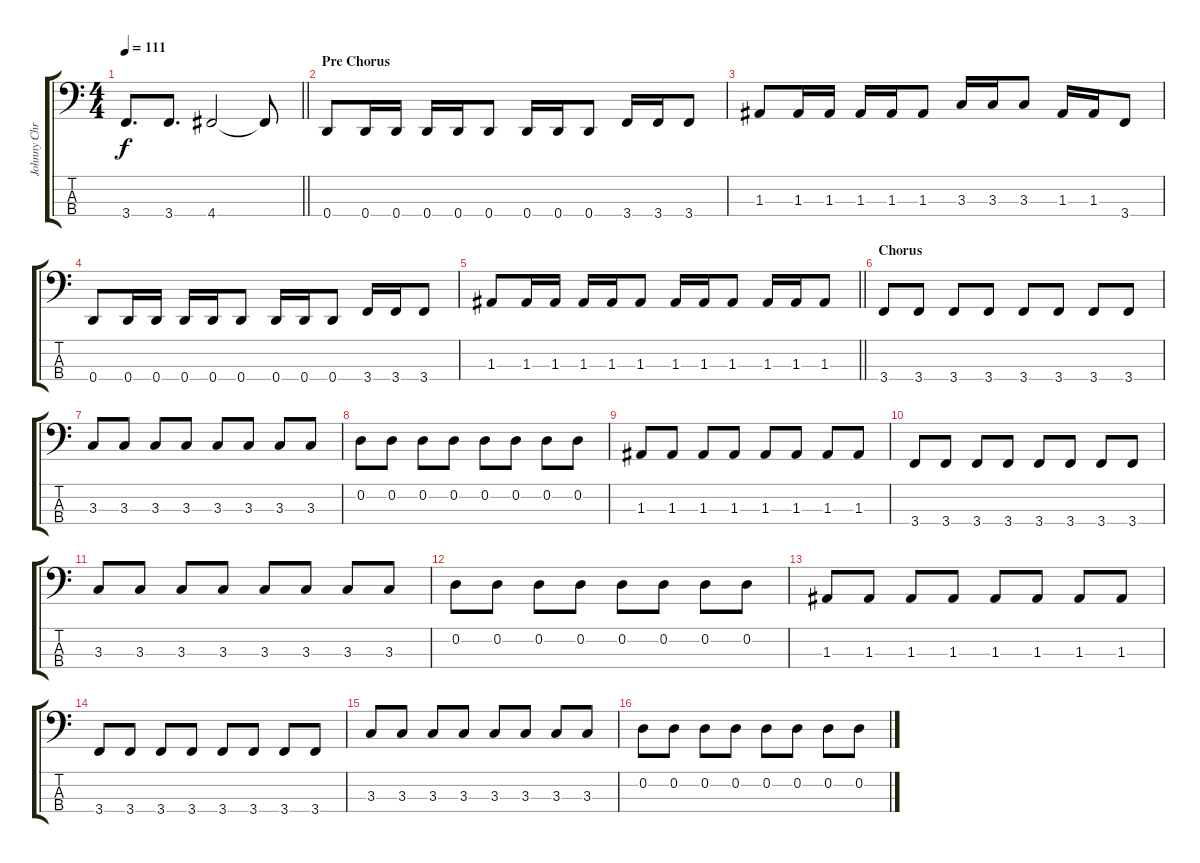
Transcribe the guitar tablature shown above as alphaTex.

\track ("Johnny Christ" "Johnny Chr") {instrument electricbassfinger}
\staff {score tabs}
\tuning (G2 D2 A1 D1) {hide}
\ts (4 4)
\tempo 111
\clef f4
\barLineRight lightlight
\ks c
3.4.8{d dy f} 3.4.8{d} 4.4.2 4.4{t}.8 |
\section ("" "Pre Chorus")
0.4.8 0.4.16 0.4.16 0.4.16 0.4.16 0.4.8 0.4.16 0.4.16 0.4.8 3.4.16 3.4.16 3.4.8 |
1.3.8 1.3.16 1.3.16 1.3.16 1.3.16 1.3.8 3.3.16 3.3.16 3.3.8 1.3.16 1.3.16 3.4.8 |
0.4.8 0.4.16 0.4.16 0.4.16 0.4.16 0.4.8 0.4.16 0.4.16 0.4.8 3.4.16 3.4.16 3.4.8 |
\barLineRight lightlight
1.3.8 1.3.16 1.3.16 1.3.16 1.3.16 1.3.8 1.3.16 1.3.16 1.3.8 1.3.16 1.3.16 1.3.8 |
\section ("" "Chorus")
3.4.8 3.4.8 3.4.8 3.4.8 3.4.8 3.4.8 3.4.8 3.4.8 |
3.3.8 3.3.8 3.3.8 3.3.8 3.3.8 3.3.8 3.3.8 3.3.8 |
0.2.8 0.2.8 0.2.8 0.2.8 0.2.8 0.2.8 0.2.8 0.2.8 |
1.3.8 1.3.8 1.3.8 1.3.8 1.3.8 1.3.8 1.3.8 1.3.8 |
3.4.8 3.4.8 3.4.8 3.4.8 3.4.8 3.4.8 3.4.8 3.4.8 |
3.3.8 3.3.8 3.3.8 3.3.8 3.3.8 3.3.8 3.3.8 3.3.8 |
0.2.8 0.2.8 0.2.8 0.2.8 0.2.8 0.2.8 0.2.8 0.2.8 |
1.3.8 1.3.8 1.3.8 1.3.8 1.3.8 1.3.8 1.3.8 1.3.8 |
3.4.8 3.4.8 3.4.8 3.4.8 3.4.8 3.4.8 3.4.8 3.4.8 |
3.3.8 3.3.8 3.3.8 3.3.8 3.3.8 3.3.8 3.3.8 3.3.8 |
0.2.8 0.2.8 0.2.8 0.2.8 0.2.8 0.2.8 0.2.8 0.2.8
